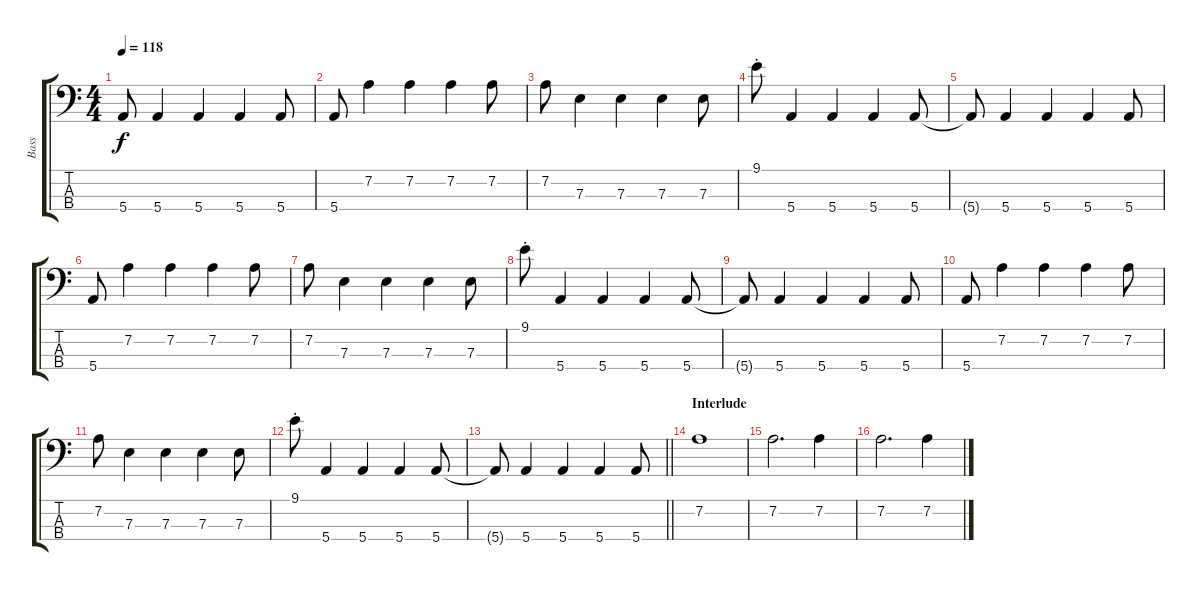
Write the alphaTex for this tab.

\track ("Bass" "Bass") {instrument electricbassfinger}
\staff {score tabs}
\tuning (G2 D2 A1 E1) {hide}
\ts (4 4)
\tempo 118
\clef f4
\ks c
5.4{t}.8{dy f} 5.4.4 5.4.4 5.4.4 5.4.8 |
5.4.8 7.2.4 7.2.4 7.2.4 7.2.8 |
7.2.8 7.3.4 7.3.4 7.3.4 7.3.8 |
9.1{st}.8 5.4.4 5.4.4 5.4.4 5.4.8 |
5.4{t}.8 5.4.4 5.4.4 5.4.4 5.4.8 |
5.4.8 7.2.4 7.2.4 7.2.4 7.2.8 |
7.2.8 7.3.4 7.3.4 7.3.4 7.3.8 |
9.1{st}.8 5.4.4 5.4.4 5.4.4 5.4.8 |
5.4{t}.8 5.4.4 5.4.4 5.4.4 5.4.8 |
5.4.8 7.2.4 7.2.4 7.2.4 7.2.8 |
7.2.8 7.3.4 7.3.4 7.3.4 7.3.8 |
9.1{st}.8 5.4.4 5.4.4 5.4.4 5.4.8 |
\barLineRight lightlight
5.4{t}.8 5.4.4 5.4.4 5.4.4 5.4.8 |
\section ("" "Interlude")
7.2.1 |
7.2.2{d} 7.2.4 |
7.2.2{d} 7.2.4
